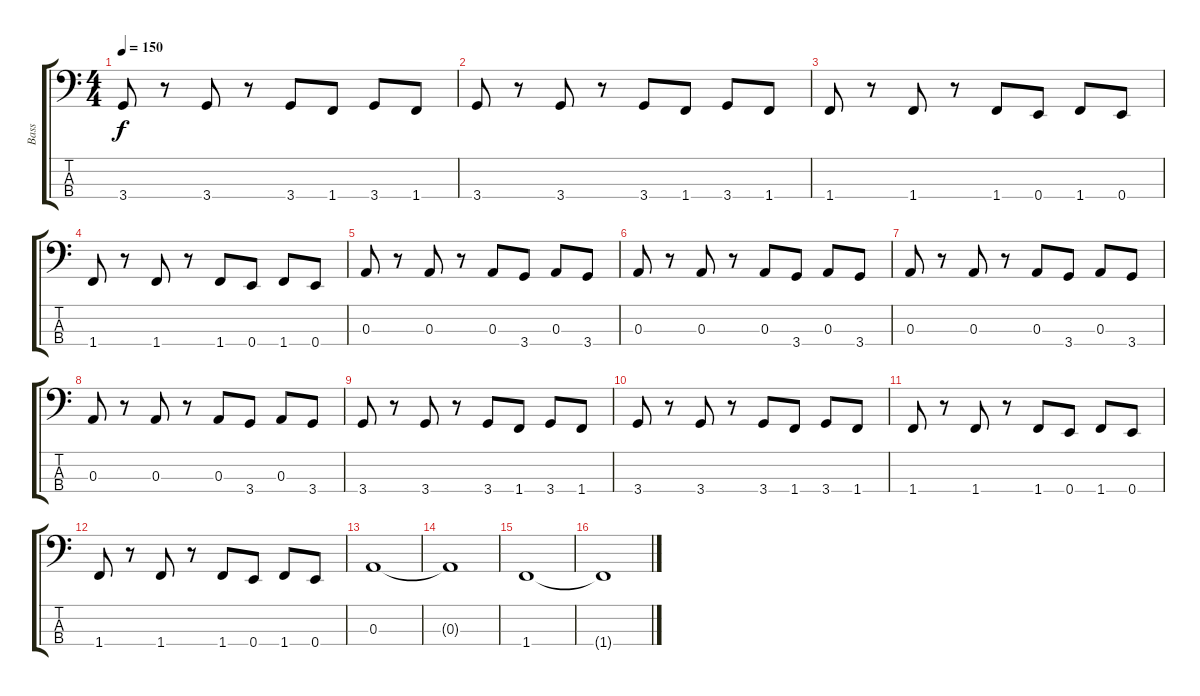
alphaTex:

\track ("Bass" "Bass") {instrument electricbassfinger}
\staff {score tabs}
\tuning (G2 D2 A1 E1) {hide}
\ts (4 4)
\tempo 150
\clef f4
\ks c
3.4.8{dy f} r.8 3.4.8 r.8 3.4.8 1.4.8 3.4.8 1.4.8 |
3.4.8 r.8 3.4.8 r.8 3.4.8 1.4.8 3.4.8 1.4.8 |
1.4.8 r.8 1.4.8 r.8 1.4.8 0.4.8 1.4.8 0.4.8 |
1.4.8 r.8 1.4.8 r.8 1.4.8 0.4.8 1.4.8 0.4.8 |
0.3.8 r.8 0.3.8 r.8 0.3.8 3.4.8 0.3.8 3.4.8 |
0.3.8 r.8 0.3.8 r.8 0.3.8 3.4.8 0.3.8 3.4.8 |
0.3.8 r.8 0.3.8 r.8 0.3.8 3.4.8 0.3.8 3.4.8 |
0.3.8 r.8 0.3.8 r.8 0.3.8 3.4.8 0.3.8 3.4.8 |
3.4.8 r.8 3.4.8 r.8 3.4.8 1.4.8 3.4.8 1.4.8 |
3.4.8 r.8 3.4.8 r.8 3.4.8 1.4.8 3.4.8 1.4.8 |
1.4.8 r.8 1.4.8 r.8 1.4.8 0.4.8 1.4.8 0.4.8 |
1.4.8 r.8 1.4.8 r.8 1.4.8 0.4.8 1.4.8 0.4.8 |
0.3.1 |
0.3{t}.1 |
1.4.1 |
1.4{t}.1
